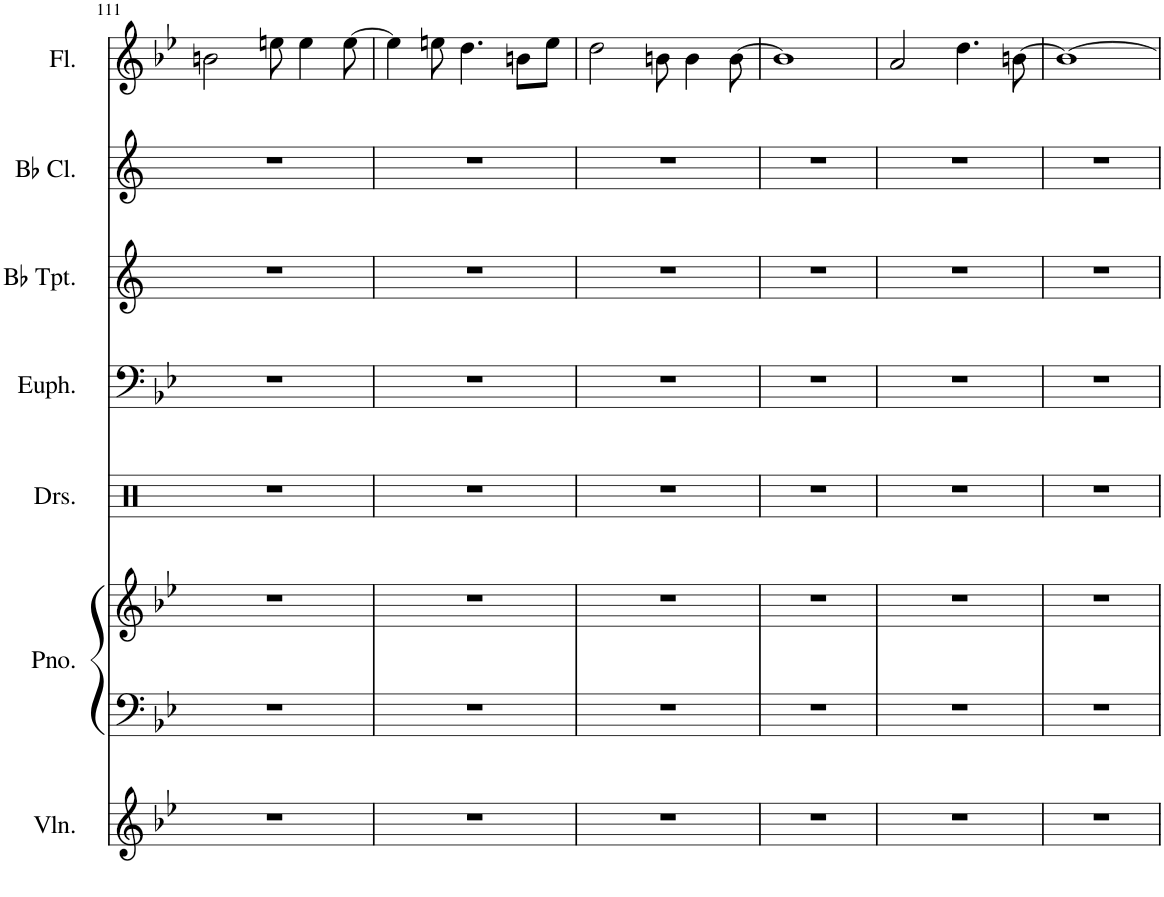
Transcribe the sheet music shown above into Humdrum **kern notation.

**kern	**kern	**kern	**kern	**kern	**kern	**kern	**kern
*part7	*part6	*part6	*part5	*part4	*part3	*part2	*part1
*staff8	*staff7	*staff6	*staff5	*staff4	*staff3	*staff2	*staff1
*I"Violin	*I"Piano	*	*I"Drumset	*I"Euphonium	*I"Bb Trumpet	*I"Bb Clarinet	*I"Flute
*I'Vln.	*I'Pno.	*	*I'Drs.	*I'Euph.	*I'Bb Tpt.	*I'Bb Cl.	*I'Fl.
!!LO:PB:g=z
*clefG2	*clefF4	*clefG2	*clefX	*clefF4	*clefG2	*clefG2	*clefG2
*	*	*	*	*	*ITrd1c2	*ITrd1c2	*
*k[b-e-]	*k[b-e-]	*k[b-e-]	*k[]	*k[b-e-]	*k[]	*k[]	*k[b-e-]
*M4/4	*M4/4	*M4/4	*M4/4	*M4/4	*M4/4	*M4/4	*M4/4
=111	=111	=111	=111	=111	=111	=111	=111
1r	1r	1r	1r	1r	1r	1r	2bn\
.	.	.	.	.	.	.	8een\
.	.	.	.	.	.	.	4ee\
.	.	.	.	.	.	.	[8ee\
=112	=112	=112	=112	=112	=112	=112	=112
1r	1r	1r	1r	1r	1r	1r	4ee\]
.	.	.	.	.	.	.	8een\
.	.	.	.	.	.	.	4.dd\
.	.	.	.	.	.	.	8bn\L
.	.	.	.	.	.	.	8ee\J
=113	=113	=113	=113	=113	=113	=113	=113
1r	1r	1r	1r	1r	1r	1r	2dd\
.	.	.	.	.	.	.	8bn\
.	.	.	.	.	.	.	4b\
.	.	.	.	.	.	.	[8b\
=114	=114	=114	=114	=114	=114	=114	=114
1r	1r	1r	1r	1r	1r	1r	1b]
=115	=115	=115	=115	=115	=115	=115	=115
1r	1r	1r	1r	1r	1r	1r	2a/
.	.	.	.	.	.	.	4.dd\
.	.	.	.	.	.	.	[8bn\
=116	=116	=116	=116	=116	=116	=116	=116
1r	1r	1r	1r	1r	1r	1r	1b_
=	=	=	=	=	=	=	=
*-	*-	*-	*-	*-	*-	*-	*-
